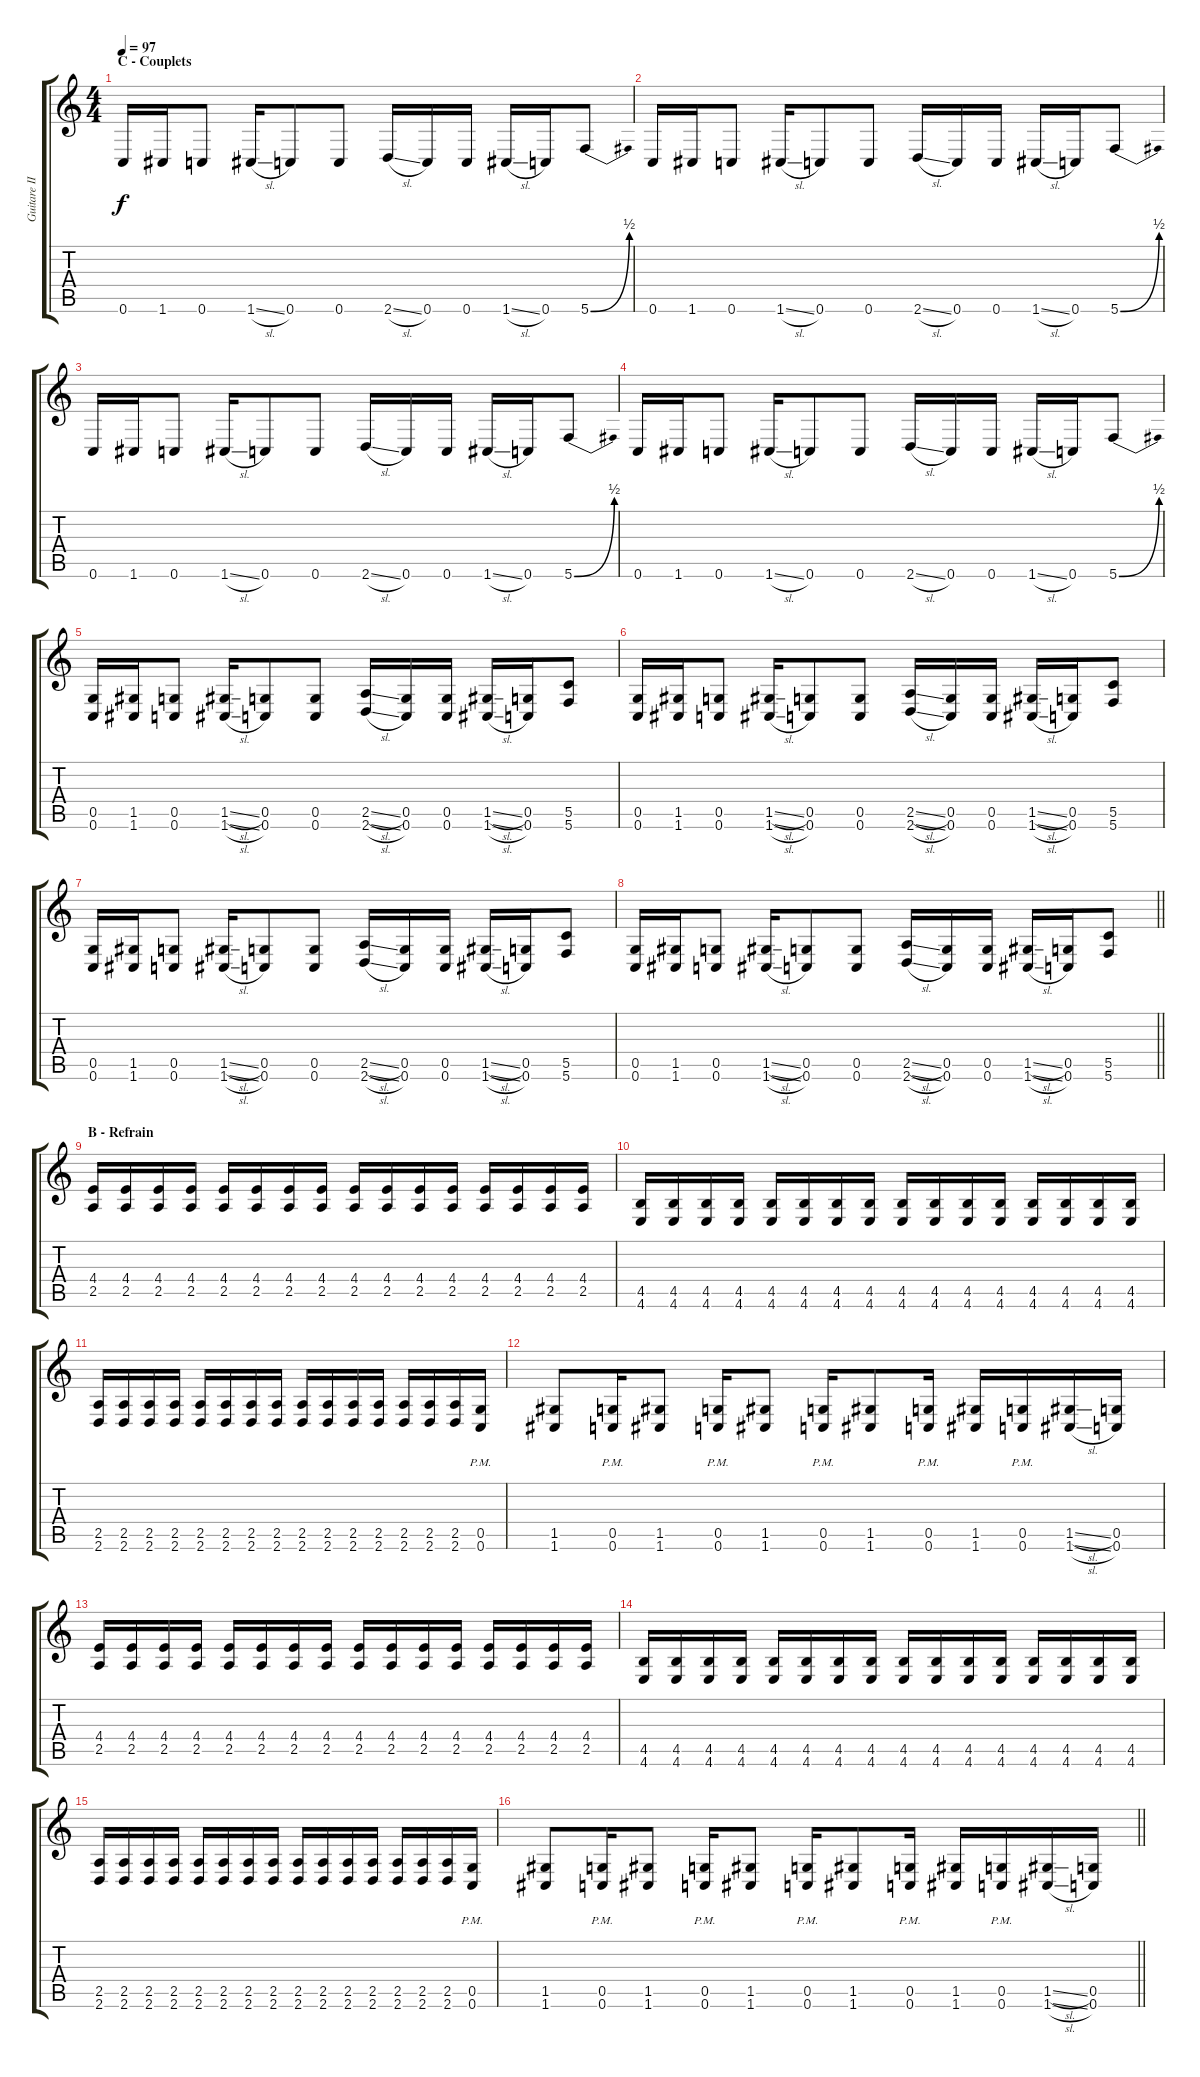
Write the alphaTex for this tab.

\track ("Guitare II" "Guitare II") {instrument distortionguitar}
\staff {score tabs}
\tuning (D4 A3 F3 C3 G2 C2) {hide}
\ts (4 4)
\section ("" "C - Couplets")
\tempo 97
\clef g2
\ks c
0.6.16{dy f} 1.6.16 0.6.8 1.6{sl}.16 0.6.8 0.6.8 2.6{sl}.16 0.6.16 0.6.16 1.6{sl}.16 0.6.16 5.6{be (bend 0 0 60 2)}.8 |
0.6.16 1.6.16 0.6.8 1.6{sl}.16 0.6.8 0.6.8 2.6{sl}.16 0.6.16 0.6.16 1.6{sl}.16 0.6.16 5.6{be (bend 0 0 60 2)}.8 |
0.6.16 1.6.16 0.6.8 1.6{sl}.16 0.6.8 0.6.8 2.6{sl}.16 0.6.16 0.6.16 1.6{sl}.16 0.6.16 5.6{be (bend 0 0 60 2)}.8 |
0.6.16 1.6.16 0.6.8 1.6{sl}.16 0.6.8 0.6.8 2.6{sl}.16 0.6.16 0.6.16 1.6{sl}.16 0.6.16 5.6{be (bend 0 0 60 2)}.8 |
(0.5 0.6).16 (1.5 1.6).16 (0.5 0.6).8 (1.5{sl} 1.6{sl}).16 (0.5 0.6).8 (0.5 0.6).8 (2.5{sl} 2.6{sl}).16 (0.5 0.6).16 (0.5 0.6).16 (1.5{sl} 1.6{sl}).16 (0.5 0.6).16 (5.5 5.6).8 |
(0.5 0.6).16 (1.5 1.6).16 (0.5 0.6).8 (1.5{sl} 1.6{sl}).16 (0.5 0.6).8 (0.5 0.6).8 (2.5{sl} 2.6{sl}).16 (0.5 0.6).16 (0.5 0.6).16 (1.5{sl} 1.6{sl}).16 (0.5 0.6).16 (5.5 5.6).8 |
(0.5 0.6).16 (1.5 1.6).16 (0.5 0.6).8 (1.5{sl} 1.6{sl}).16 (0.5 0.6).8 (0.5 0.6).8 (2.5{sl} 2.6{sl}).16 (0.5 0.6).16 (0.5 0.6).16 (1.5{sl} 1.6{sl}).16 (0.5 0.6).16 (5.5 5.6).8 |
\barLineRight lightlight
(0.5 0.6).16 (1.5 1.6).16 (0.5 0.6).8 (1.5{sl} 1.6{sl}).16 (0.5 0.6).8 (0.5 0.6).8 (2.5{sl} 2.6{sl}).16 (0.5 0.6).16 (0.5 0.6).16 (1.5{sl} 1.6{sl}).16 (0.5 0.6).16 (5.5 5.6).8 |
\section ("" "B - Refrain")
(4.4 2.5).16 (4.4 2.5).16 (4.4 2.5).16 (4.4 2.5).16 (4.4 2.5).16 (4.4 2.5).16 (4.4 2.5).16 (4.4 2.5).16 (4.4 2.5).16 (4.4 2.5).16 (4.4 2.5).16 (4.4 2.5).16 (4.4 2.5).16 (4.4 2.5).16 (4.4 2.5).16 (4.4 2.5).16 |
(4.5 4.6).16 (4.5 4.6).16 (4.5 4.6).16 (4.5 4.6).16 (4.5 4.6).16 (4.5 4.6).16 (4.5 4.6).16 (4.5 4.6).16 (4.5 4.6).16 (4.5 4.6).16 (4.5 4.6).16 (4.5 4.6).16 (4.5 4.6).16 (4.5 4.6).16 (4.5 4.6).16 (4.5 4.6).16 |
(2.5 2.6).16 (2.5 2.6).16 (2.5 2.6).16 (2.5 2.6).16 (2.5 2.6).16 (2.5 2.6).16 (2.5 2.6).16 (2.5 2.6).16 (2.5 2.6).16 (2.5 2.6).16 (2.5 2.6).16 (2.5 2.6).16 (2.5 2.6).16 (2.5 2.6).16 (2.5 2.6).16 (0.5{pm} 0.6{pm}).16 |
(1.5 1.6).8 (0.5{pm} 0.6{pm}).16 (1.5 1.6).8 (0.5{pm} 0.6{pm}).16 (1.5 1.6).8 (0.5{pm} 0.6{pm}).16 (1.5 1.6).8 (0.5{pm} 0.6{pm}).16 (1.5 1.6).16 (0.5{pm} 0.6{pm}).16 (1.5{sl} 1.6{sl}).16 (0.5 0.6).16 |
(4.4 2.5).16 (4.4 2.5).16 (4.4 2.5).16 (4.4 2.5).16 (4.4 2.5).16 (4.4 2.5).16 (4.4 2.5).16 (4.4 2.5).16 (4.4 2.5).16 (4.4 2.5).16 (4.4 2.5).16 (4.4 2.5).16 (4.4 2.5).16 (4.4 2.5).16 (4.4 2.5).16 (4.4 2.5).16 |
(4.5 4.6).16 (4.5 4.6).16 (4.5 4.6).16 (4.5 4.6).16 (4.5 4.6).16 (4.5 4.6).16 (4.5 4.6).16 (4.5 4.6).16 (4.5 4.6).16 (4.5 4.6).16 (4.5 4.6).16 (4.5 4.6).16 (4.5 4.6).16 (4.5 4.6).16 (4.5 4.6).16 (4.5 4.6).16 |
(2.5 2.6).16 (2.5 2.6).16 (2.5 2.6).16 (2.5 2.6).16 (2.5 2.6).16 (2.5 2.6).16 (2.5 2.6).16 (2.5 2.6).16 (2.5 2.6).16 (2.5 2.6).16 (2.5 2.6).16 (2.5 2.6).16 (2.5 2.6).16 (2.5 2.6).16 (2.5 2.6).16 (0.5{pm} 0.6{pm}).16 |
\barLineRight lightlight
(1.5 1.6).8 (0.5{pm} 0.6{pm}).16 (1.5 1.6).8 (0.5{pm} 0.6{pm}).16 (1.5 1.6).8 (0.5{pm} 0.6{pm}).16 (1.5 1.6).8 (0.5{pm} 0.6{pm}).16 (1.5 1.6).16 (0.5{pm} 0.6{pm}).16 (1.5{sl} 1.6{sl}).16 (0.5 0.6).16
